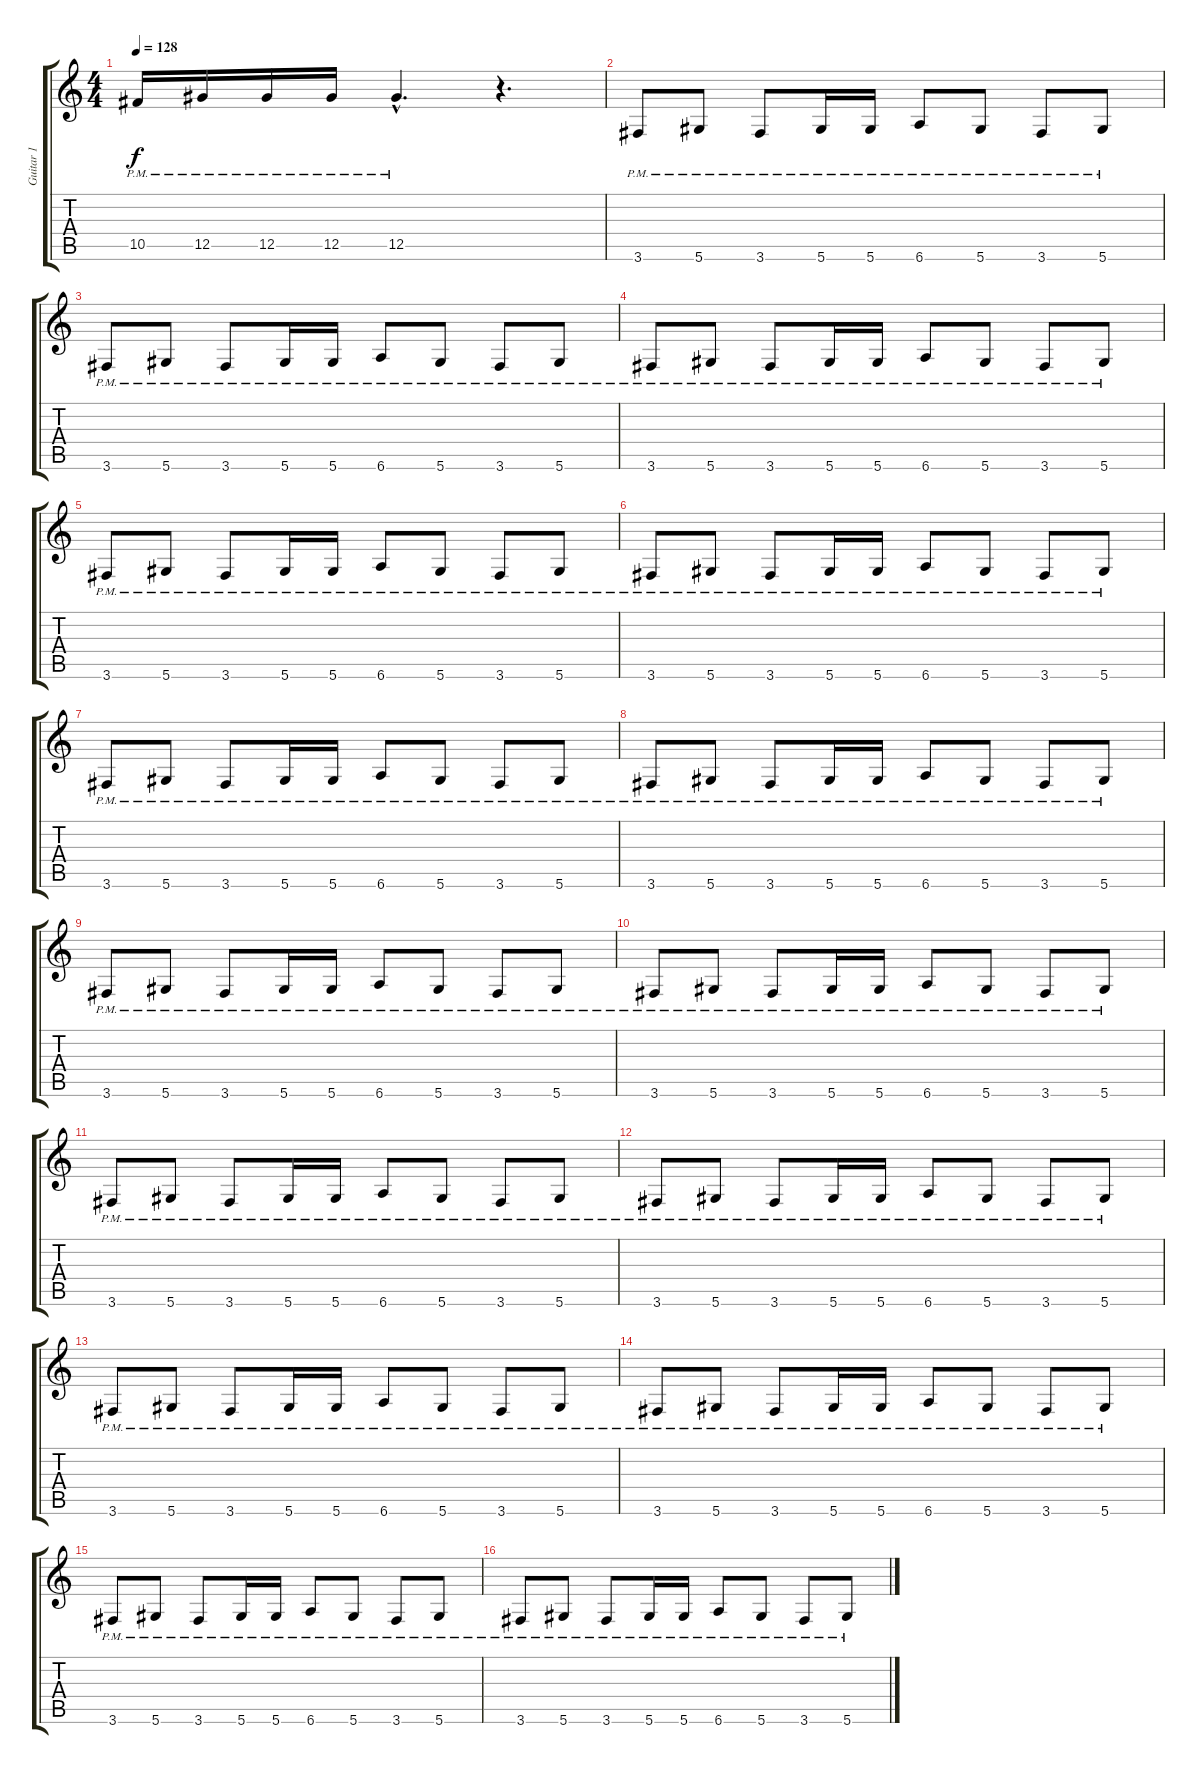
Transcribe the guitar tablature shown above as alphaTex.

\track ("Guitar 1" "Guitar 1") {instrument acousticguitarsteel}
\staff {score tabs}
\tuning (Eb4 Bb3 Gb3 Db3 Ab2 Eb2) {hide}
\ts (4 4)
\tempo 128
\clef g2
\ks c
10.5{pm}.16{dy f} 12.5{pm}.16 12.5{pm}.16 12.5{pm}.16 12.5{hac pm}.4{d} r.4{d} |
3.6{pm}.8{volume 16} 5.6{pm}.8 3.6{pm}.8 5.6{pm}.16 5.6{pm}.16 6.6{pm}.8 5.6{pm}.8 3.6{pm}.8 5.6{pm}.8 |
3.6{pm}.8 5.6{pm}.8 3.6{pm}.8 5.6{pm}.16 5.6{pm}.16 6.6{pm}.8 5.6{pm}.8 3.6{pm}.8 5.6{pm}.8 |
3.6{pm}.8 5.6{pm}.8 3.6{pm}.8 5.6{pm}.16 5.6{pm}.16 6.6{pm}.8 5.6{pm}.8 3.6{pm}.8 5.6{pm}.8 |
3.6{pm}.8 5.6{pm}.8 3.6{pm}.8 5.6{pm}.16 5.6{pm}.16 6.6{pm}.8 5.6{pm}.8 3.6{pm}.8 5.6{pm}.8 |
3.6{pm}.8 5.6{pm}.8 3.6{pm}.8 5.6{pm}.16 5.6{pm}.16 6.6{pm}.8 5.6{pm}.8 3.6{pm}.8 5.6{pm}.8 |
3.6{pm}.8 5.6{pm}.8 3.6{pm}.8 5.6{pm}.16 5.6{pm}.16 6.6{pm}.8 5.6{pm}.8 3.6{pm}.8 5.6{pm}.8 |
3.6{pm}.8 5.6{pm}.8 3.6{pm}.8 5.6{pm}.16 5.6{pm}.16 6.6{pm}.8 5.6{pm}.8 3.6{pm}.8 5.6{pm}.8 |
3.6{pm}.8 5.6{pm}.8 3.6{pm}.8 5.6{pm}.16 5.6{pm}.16 6.6{pm}.8 5.6{pm}.8 3.6{pm}.8 5.6{pm}.8 |
3.6{pm}.8 5.6{pm}.8 3.6{pm}.8 5.6{pm}.16 5.6{pm}.16 6.6{pm}.8 5.6{pm}.8 3.6{pm}.8 5.6{pm}.8 |
3.6{pm}.8 5.6{pm}.8 3.6{pm}.8 5.6{pm}.16 5.6{pm}.16 6.6{pm}.8 5.6{pm}.8 3.6{pm}.8 5.6{pm}.8 |
3.6{pm}.8 5.6{pm}.8 3.6{pm}.8 5.6{pm}.16 5.6{pm}.16 6.6{pm}.8 5.6{pm}.8 3.6{pm}.8 5.6{pm}.8 |
3.6{pm}.8 5.6{pm}.8 3.6{pm}.8 5.6{pm}.16 5.6{pm}.16 6.6{pm}.8 5.6{pm}.8 3.6{pm}.8 5.6{pm}.8 |
3.6{pm}.8 5.6{pm}.8 3.6{pm}.8 5.6{pm}.16 5.6{pm}.16 6.6{pm}.8 5.6{pm}.8 3.6{pm}.8 5.6{pm}.8 |
3.6{pm}.8 5.6{pm}.8 3.6{pm}.8 5.6{pm}.16 5.6{pm}.16 6.6{pm}.8 5.6{pm}.8 3.6{pm}.8 5.6{pm}.8 |
3.6{pm}.8 5.6{pm}.8 3.6{pm}.8 5.6{pm}.16 5.6{pm}.16 6.6{pm}.8 5.6{pm}.8 3.6{pm}.8 5.6{pm}.8
